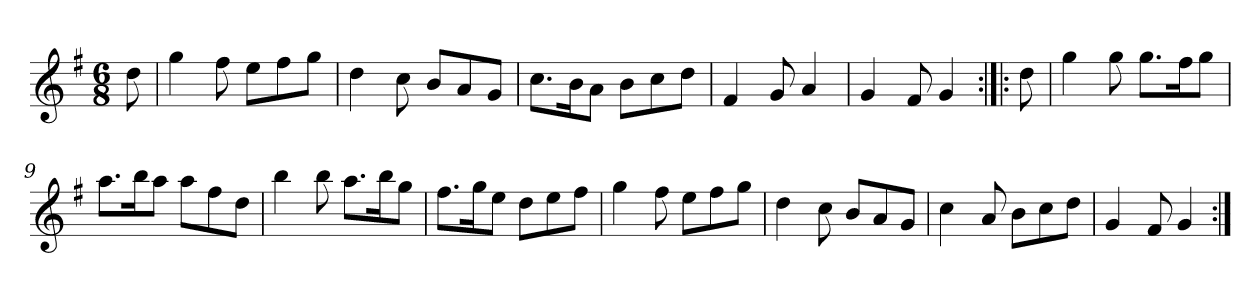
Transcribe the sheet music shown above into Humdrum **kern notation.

**kern
*part1
*staff1
*clefG2
*k[f#]
*G:
*M6/8
=1
8dd\
=2
4gg\
8ff#\
8ee\L
8ff#\
8gg\J
=3
4dd\
8cc\
8b/L
8a/
8g/J
=4
8.cc\L
16b\K
8a\J
8b\L
8cc\
8dd\J
=5
4f#/
8g/
4a/
=6
4g/
8f#/
4g/
=7:|!|:
8dd\
=8
4gg\
8gg\
8.gg\L
16ff#\K
8gg\J
=9
8.aa\L
16bb\K
8aa\J
8aa\L
8ff#\
8dd\J
!!LO:LB:g=z
=10
4bb\
8bb\
8.aa\L
16bb\K
8gg\J
=11
8.ff#\L
16gg\K
8ee\J
8dd\L
8ee\
8ff#\J
=12
4gg\
8ff#\
8ee\L
8ff#\
8gg\J
=13
4dd\
8cc\
8b/L
8a/
8g/J
=14
4cc\
8a/
8b\L
8cc\
8dd\J
=15
4g/
8f#/
4g/
=:|!
*-
